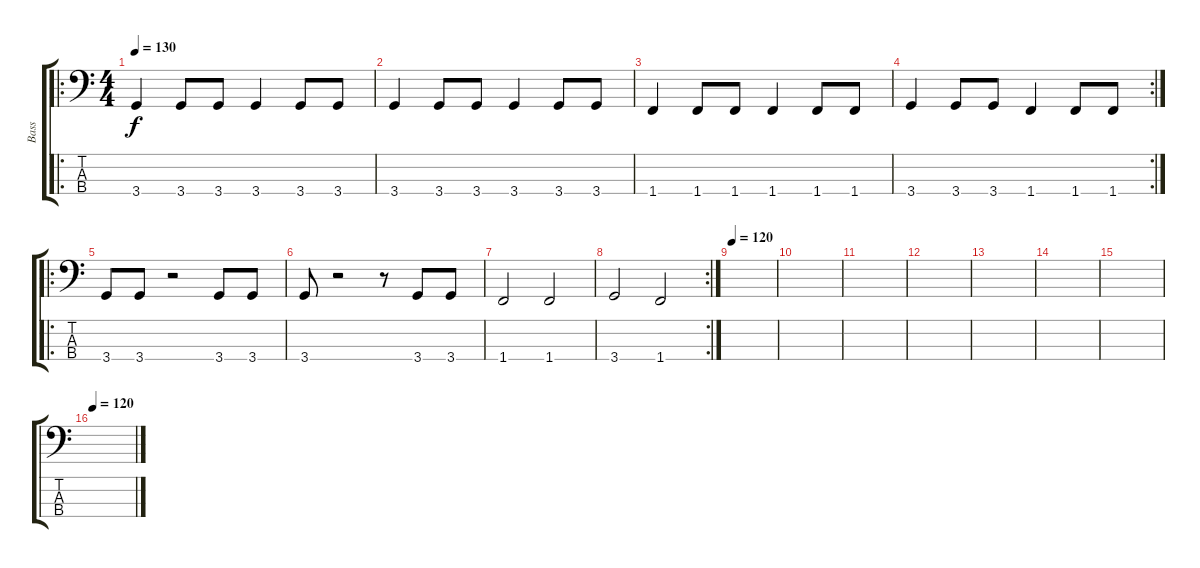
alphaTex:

\track ("Bass" "Bass") {instrument electricbassfinger}
\staff {score tabs}
\tuning (G2 D2 A1 E1) {hide}
\ro
\ts (4 4)
\tempo 130
\clef f4
\ks c
3.4.4{dy f} 3.4.8 3.4.8 3.4.4 3.4.8 3.4.8 |
3.4.4 3.4.8 3.4.8 3.4.4 3.4.8 3.4.8 |
1.4.4 1.4.8 1.4.8 1.4.4 1.4.8 1.4.8 |
\rc 2
3.4.4 3.4.8 3.4.8 1.4.4 1.4.8 1.4.8 |
\ro
3.4.8 3.4.8 r.2 3.4.8 3.4.8 |
3.4.8 r.2 r.8 3.4.8 3.4.8 |
1.4.2 1.4.2 |
\rc 2
3.4.2 1.4.2 |
\tempo 120
|
|
|
|
|
|
|
\tempo 120
